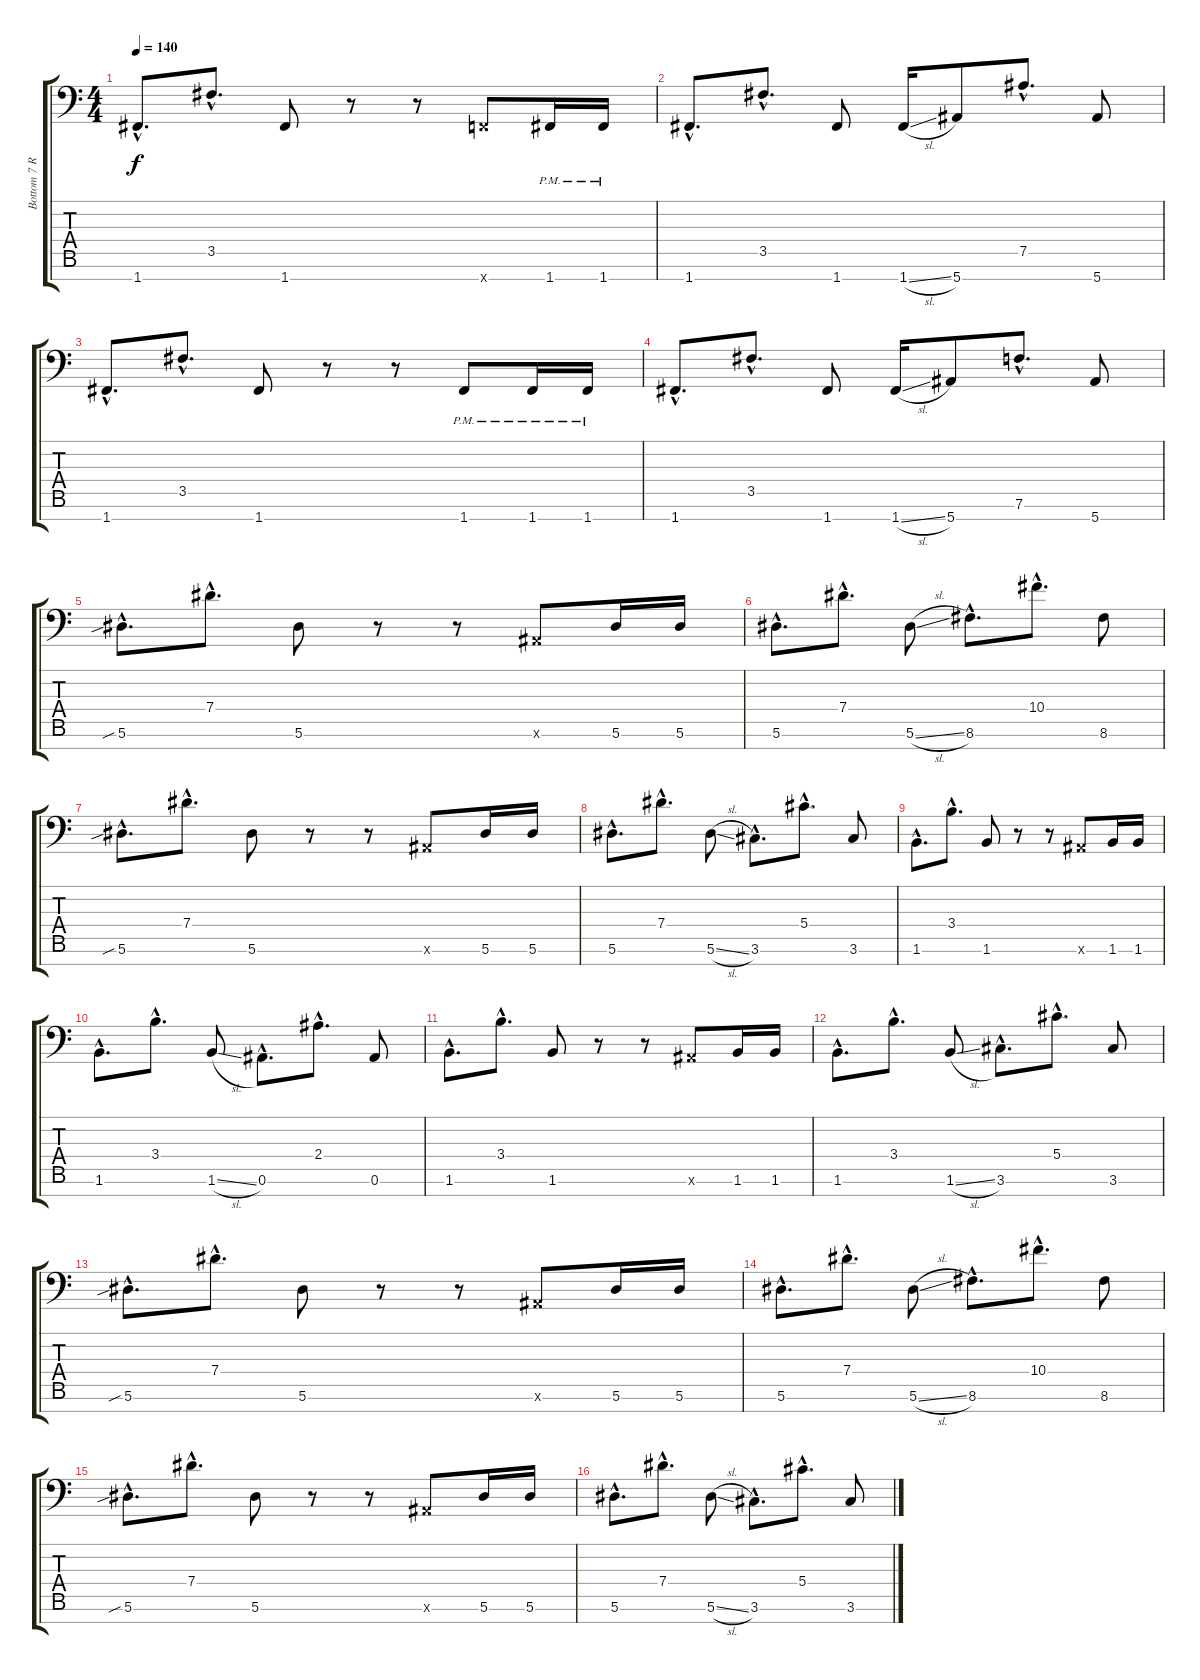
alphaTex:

\track ("Bottom 7 Right Channel" "Bottom 7 R") {instrument distortionguitar}
\staff {score tabs}
\tuning (Bb3 Gb3 Db3 Ab2 Eb2 Bb1 F1) {hide}
\ts (4 4)
\tempo 140
\clef f4
\ks c
1.7{hac}.8{d dy f} 3.5{hac}.8{d} 1.7.8 r.8 r.8 0.7{x}.8 1.7{pm}.16 1.7{pm}.16 |
1.7{hac}.8{d} 3.5{hac}.8{d} 1.7.8 1.7{sl}.16 5.7.8 7.5{hac}.8{d} 5.7.8 |
1.7{hac}.8{d} 3.5{hac}.8{d} 1.7.8 r.8 r.8 1.7{pm}.8 1.7{pm}.16 1.7{pm}.16 |
1.7{hac}.8{d} 3.5{hac}.8{d} 1.7.8 1.7{sl}.16 5.7.8 7.6{hac}.8{d} 5.7.8 |
5.6{sib hac}.8{d} 7.4{hac}.8{d} 5.6.8 r.8 r.8 0.6{x}.8 5.6.16 5.6.16 |
5.6{hac}.8{d} 7.4{hac}.8{d} 5.6{sl}.8 8.6{hac}.8{d} 10.4{hac}.8{d} 8.6.8 |
5.6{sib hac}.8{d} 7.4{hac}.8{d} 5.6.8 r.8 r.8 0.6{x}.8 5.6.16 5.6.16 |
5.6{hac}.8{d} 7.4{hac}.8{d} 5.6{sl}.8 3.6{hac}.8{d} 5.4{hac}.8{d} 3.6.8 |
1.6{hac}.8{d} 3.4{hac}.8{d} 1.6.8 r.8 r.8 0.6{x}.8 1.6.16 1.6.16 |
1.6{hac}.8{d} 3.4{hac}.8{d} 1.6{sl}.8 0.6{hac}.8{d} 2.4{hac}.8{d} 0.6.8 |
1.6{hac}.8{d} 3.4{hac}.8{d} 1.6.8 r.8 r.8 0.6{x}.8 1.6.16 1.6.16 |
1.6{hac}.8{d} 3.4{hac}.8{d} 1.6{sl}.8 3.6{hac}.8{d} 5.4{hac}.8{d} 3.6.8 |
5.6{sib hac}.8{d} 7.4{hac}.8{d} 5.6.8 r.8 r.8 0.6{x}.8 5.6.16 5.6.16 |
5.6{hac}.8{d} 7.4{hac}.8{d} 5.6{sl}.8 8.6{hac}.8{d} 10.4{hac}.8{d} 8.6.8 |
5.6{sib hac}.8{d} 7.4{hac}.8{d} 5.6.8 r.8 r.8 0.6{x}.8 5.6.16 5.6.16 |
5.6{hac}.8{d} 7.4{hac}.8{d} 5.6{sl}.8 3.6{hac}.8{d} 5.4{hac}.8{d} 3.6.8
